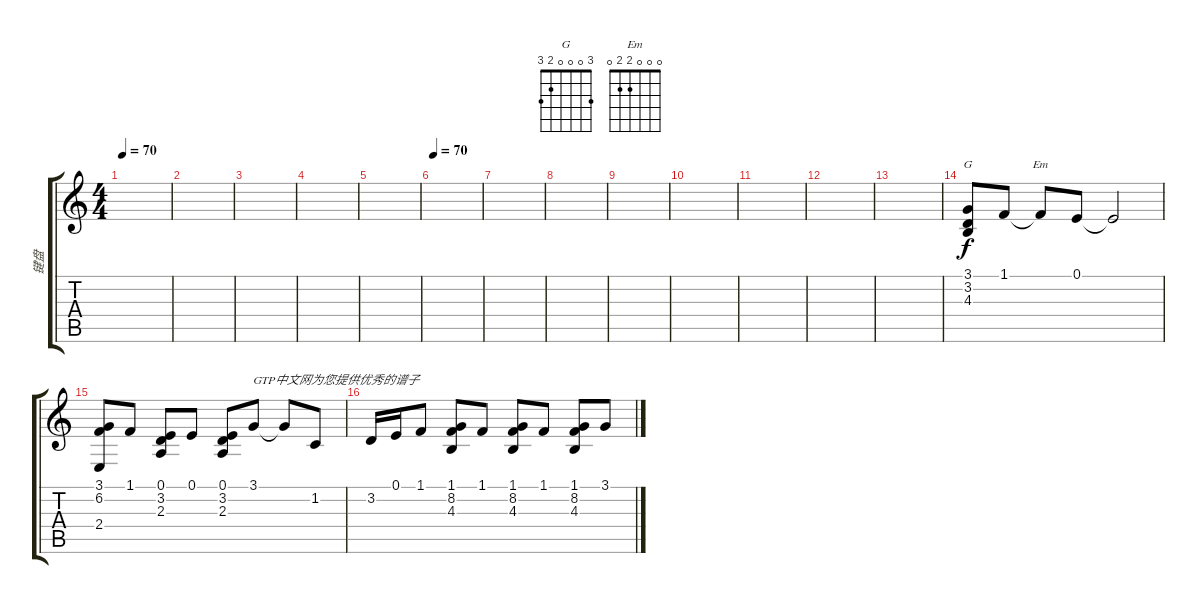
\track ("键盘" "键盘") {instrument electricpiano1}
\staff {score tabs}
\tuning (E4 B3 G3 D3 A2 E2) {hide}
\chord ("G" 3 0 0 0 2 3)
\chord ("Em" 0 0 0 2 2 0)
\ts (4 4)
\tempo 70
\clef g2
\ks c
|
|
|
|
|
\tempo 70
|
|
|
|
|
|
|
|
(3.1 3.2 4.3).8{ch "G"} 1.1.8 1.1{t}.8{ch "Em"} 0.1.8 0.1{t}.2 |
(3.1 6.2 2.4).8 1.1.8 (0.1 3.2 2.3).8 0.1.8 (0.1 3.2 2.3).8 3.1.8{txt "GTP中文网为您提供优秀的谱子"} 3.1{t}.8 1.2.8 |
3.2.16 0.1.16 1.1.8 (1.1 8.2 4.3).8 1.1.8 (1.1 8.2 4.3).8 1.1.8 (1.1 8.2 4.3).8 3.1.8
